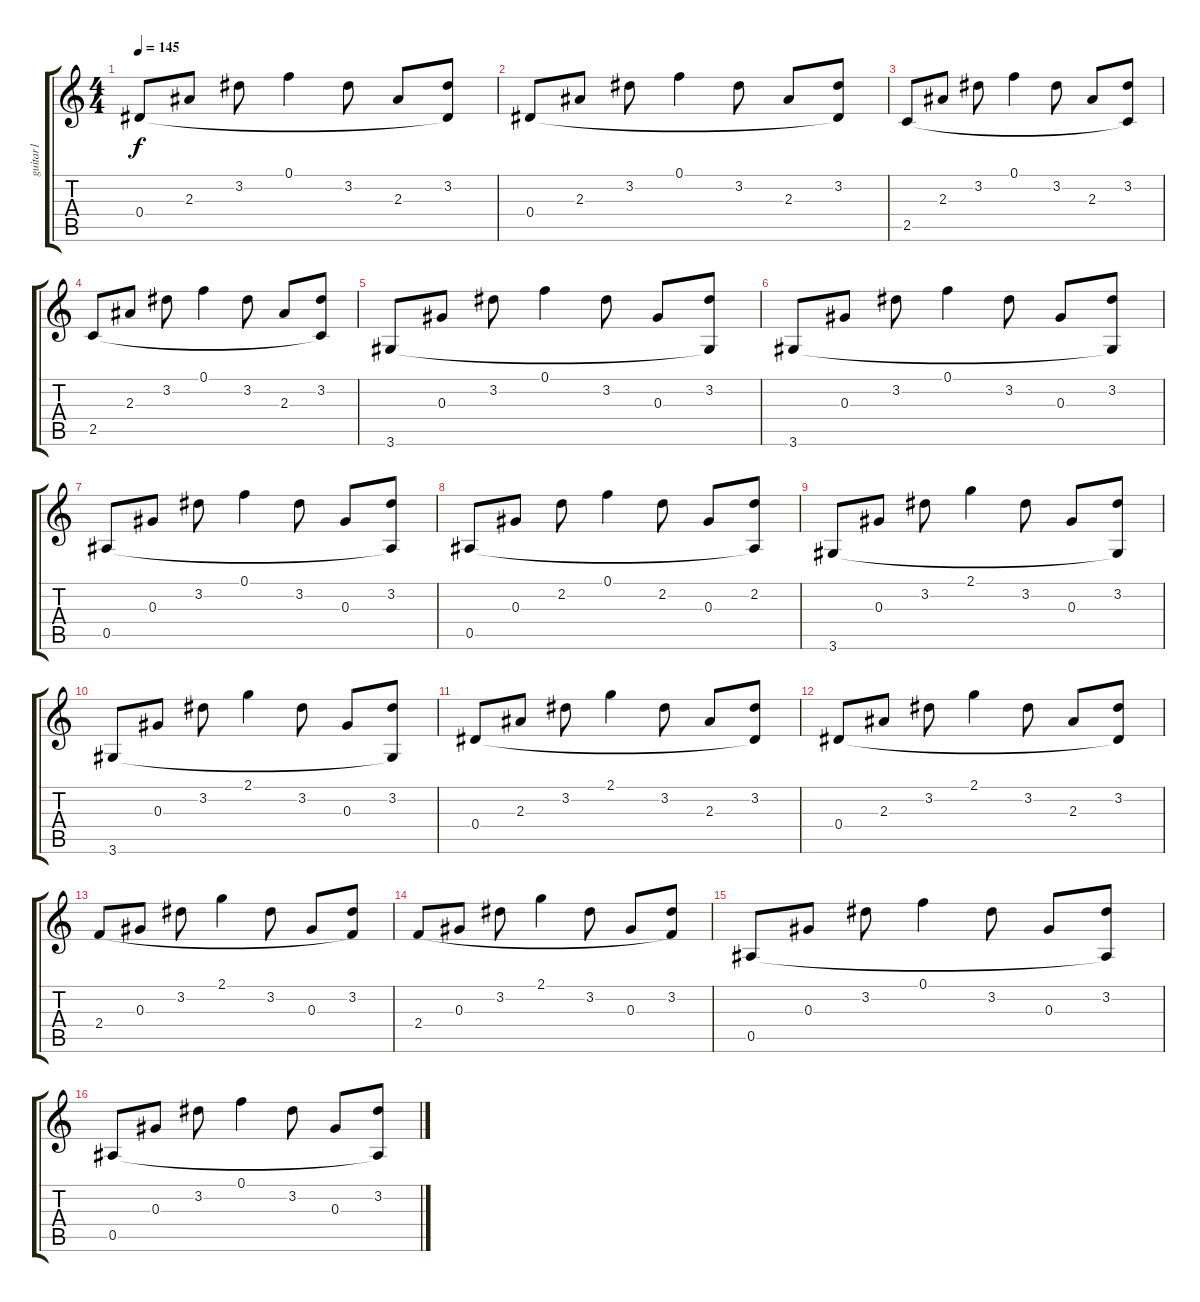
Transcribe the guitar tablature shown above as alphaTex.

\track ("guitar1" "guitar1") {instrument acousticguitarsteel}
\staff {score tabs}
\tuning (F4 C4 Ab3 Eb3 Bb2 F2) {hide}
\ts (4 4)
\tempo 145
\clef g2
\ks c
0.4.8{dy f} 2.3.8 3.2.8 0.1.4 3.2.8 2.3.8 (3.2 0.4{t}).8 |
0.4.8 2.3.8 3.2.8 0.1.4 3.2.8 2.3.8 (3.2 0.4{t}).8 |
2.5.8 2.3.8 3.2.8 0.1.4 3.2.8 2.3.8 (3.2 2.5{t}).8 |
2.5.8 2.3.8 3.2.8 0.1.4 3.2.8 2.3.8 (3.2 2.5{t}).8 |
3.6.8 0.3.8 3.2.8 0.1.4 3.2.8 0.3.8 (3.2 3.6{t}).8 |
3.6.8 0.3.8 3.2.8 0.1.4 3.2.8 0.3.8 (3.2 3.6{t}).8 |
0.5.8 0.3.8 3.2.8 0.1.4 3.2.8 0.3.8 (3.2 0.5{t}).8 |
0.5.8 0.3.8 2.2.8 0.1.4 2.2.8 0.3.8 (2.2 0.5{t}).8 |
3.6.8 0.3.8 3.2.8 2.1.4 3.2.8 0.3.8 (3.2 3.6{t}).8 |
3.6.8 0.3.8 3.2.8 2.1.4 3.2.8 0.3.8 (3.2 3.6{t}).8 |
0.4.8 2.3.8 3.2.8 2.1.4 3.2.8 2.3.8 (3.2 0.4{t}).8 |
0.4.8 2.3.8 3.2.8 2.1.4 3.2.8 2.3.8 (3.2 0.4{t}).8 |
2.4.8 0.3.8 3.2.8 2.1.4 3.2.8 0.3.8 (3.2 2.4{t}).8 |
2.4.8 0.3.8 3.2.8 2.1.4 3.2.8 0.3.8 (3.2 2.4{t}).8 |
0.5.8 0.3.8 3.2.8 0.1.4 3.2.8 0.3.8 (3.2 0.5{t}).8 |
0.5.8 0.3.8 3.2.8 0.1.4 3.2.8 0.3.8 (3.2 0.5{t}).8
